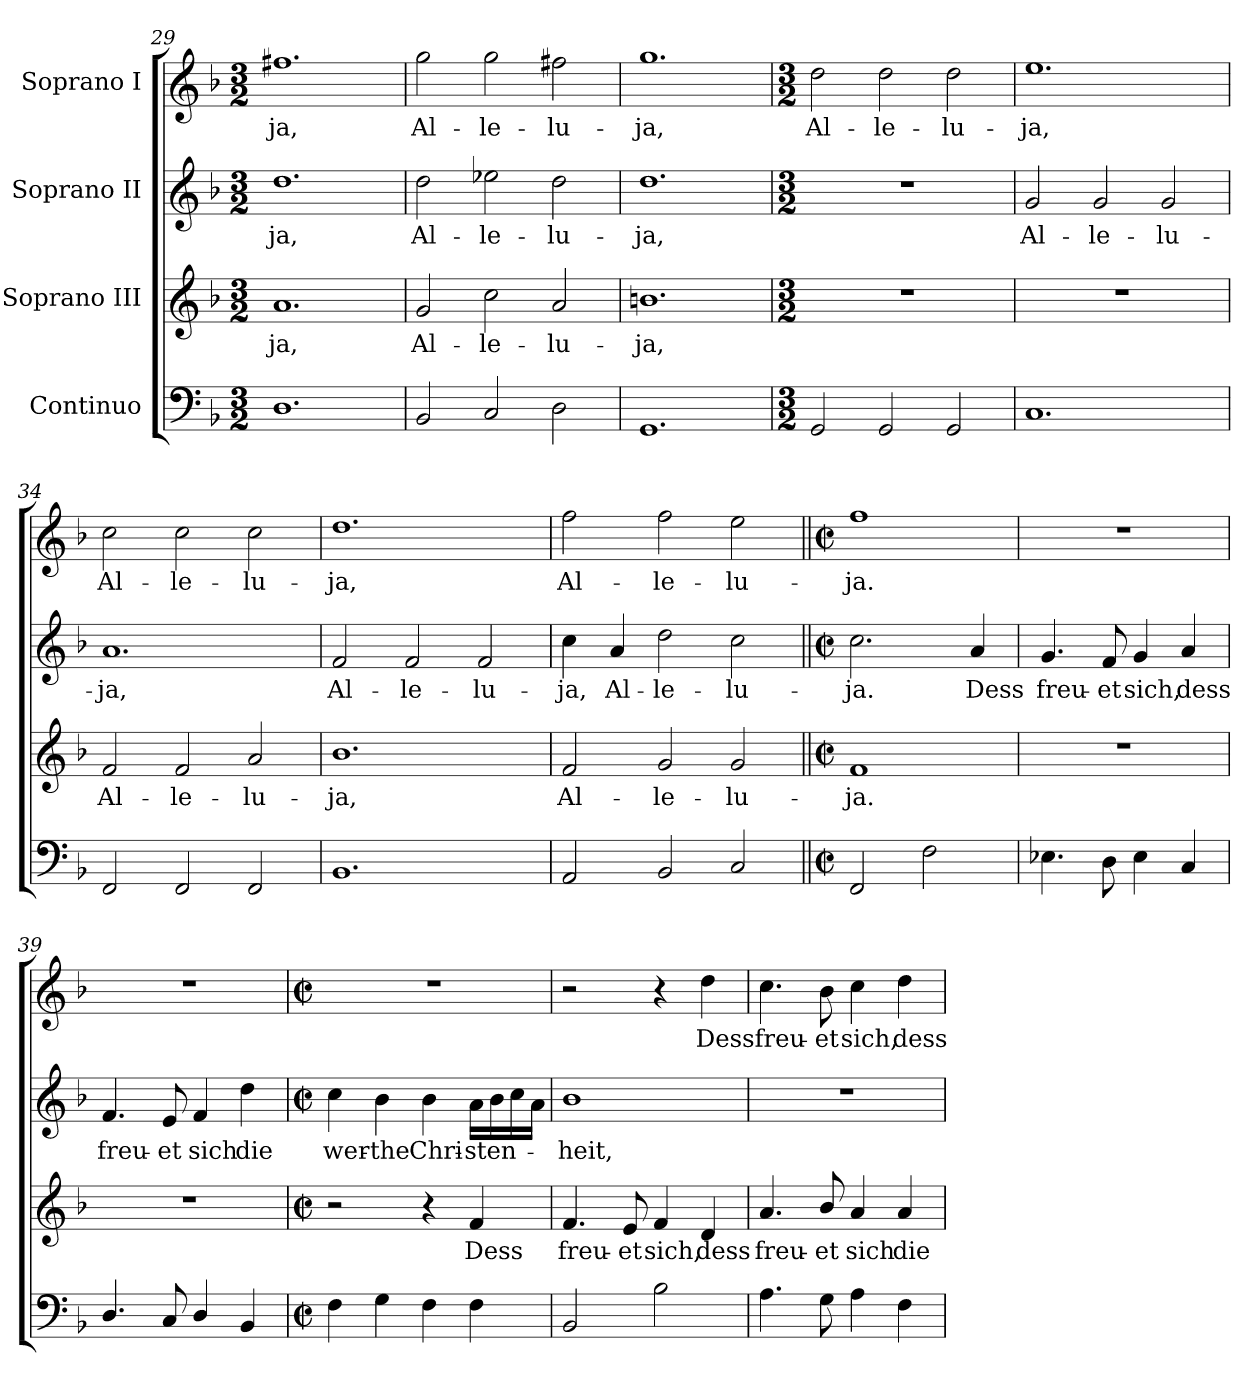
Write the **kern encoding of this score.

**kern	**kern	**text	**kern	**text	**kern	**text
*part4	*part3	*part3	*part2	*part2	*part1	*part1
*staff4	*staff3	*staff3	*staff2	*staff2	*staff1	*staff1
*I"Continuo	*I"Soprano III	*	*I"Soprano II	*	*I"Soprano I	*
*clefF4	*clefG2	*	*clefG2	*	*clefG2	*
*k[b-]	*k[b-]	*	*k[b-]	*	*k[b-]	*
*F:	*F:	*	*F:	*	*F:	*
*M3/2	*M3/2	*	*M3/2	*	*M3/2	*
=29	=29	=29	=29	=29	=29	=29
!	!	!LO:LY:b	!	!LO:LY:b	!	!LO:LY:b
1.D	1.a	-ja,	1.dd	-ja,	1.ff#X	-ja,
=30	=30	=30	=30	=30	=30	=30
!	!	!LO:LY:b	!	!LO:LY:b	!	!LO:LY:b
2BB-	2g	Al-	2dd	Al-	2gg	Al-
!	!	!LO:LY:b	!	!LO:LY:b	!	!LO:LY:b
2C	2cc	-le-	2ee-X	-le-	2gg	-le-
!	!	!LO:LY:b	!	!LO:LY:b	!	!LO:LY:b
2D	2a	-lu-	2dd	-lu-	2ff#X	-lu-
=31	=31	=31	=31	=31	=31	=31
!	!	!LO:LY:b	!	!LO:LY:b	!	!LO:LY:b
1.GG	1.bn	-ja,	1.dd	-ja,	1.gg	-ja,
!!LO:LB:g=z
=32	=32	=32	=32	=32	=32	=32
*M3/2	*M3/2	*	*M3/2	*	*M3/2	*
!	!LO:N:vis=1	!	!LO:N:vis=1	!	!	!LO:LY:b
2GG	1.r	.	1.r	.	2dd	Al-
!	!	!	!	!	!	!LO:LY:b
2GG	.	.	.	.	2dd	-le-
!	!	!	!	!	!	!LO:LY:b
2GG	.	.	.	.	2dd	-lu-
=33	=33	=33	=33	=33	=33	=33
!	!LO:N:vis=1	!	!	!LO:LY:b	!	!LO:LY:b
1.C	1.r	.	2g	Al-	1.ee	-ja,
!	!	!	!	!LO:LY:b	!	!
.	.	.	2g	-le-	.	.
!	!	!	!	!LO:LY:b	!	!
.	.	.	2g	-lu-	.	.
=34	=34	=34	=34	=34	=34	=34
!	!	!LO:LY:b	!	!LO:LY:b	!	!LO:LY:b
2FF	2f	Al-	1.a	-ja,	2cc	Al-
!	!	!LO:LY:b	!	!	!	!LO:LY:b
2FF	2f	-le-	.	.	2cc	-le-
!	!	!LO:LY:b	!	!	!	!LO:LY:b
2FF	2a	-lu-	.	.	2cc	-lu-
=35	=35	=35	=35	=35	=35	=35
!	!	!LO:LY:b	!	!LO:LY:b	!	!LO:LY:b
1.BB-	1.b-	-ja,	2f	Al-	1.dd	-ja,
!	!	!	!	!LO:LY:b	!	!
.	.	.	2f	-le-	.	.
!	!	!	!	!LO:LY:b	!	!
.	.	.	2f	-lu-	.	.
=36	=36	=36	=36	=36	=36	=36
!	!	!LO:LY:b	!	!LO:LY:b	!	!LO:LY:b
2AA	2f	Al-	4cc	-ja,	2ff	Al-
!	!	!	!	!LO:LY:b	!	!
.	.	.	4a	Al-	.	.
!	!	!LO:LY:b	!	!LO:LY:b	!	!LO:LY:b
2BB-	2g	-le-	2dd	-le-	2ff	-le-
!	!	!LO:LY:b	!	!LO:LY:b	!	!LO:LY:b
2C	2g	-lu-	2cc	-lu-	2ee	-lu-
=37||	=37||	=37||	=37||	=37||	=37||	=37||
*M2/2	*M2/2	*	*M2/2	*	*M2/2	*
*met(c|)	*met(c|)	*	*met(c|)	*	*met(c|)	*
!	!	!LO:LY:b	!	!LO:LY:b	!	!LO:LY:b
2FF	1f	-ja.	2.cc	-ja.	1ff	-ja.
2F	.	.	.	.	.	.
!	!	!	!	!LO:LY:b	!	!
.	.	.	4a	Dess	.	.
=38	=38	=38	=38	=38	=38	=38
!	!	!	!	!LO:LY:b	!	!
4.E-X	1r	.	4.g	freu-	1r	.
!	!	!	!	!LO:LY:b	!	!
8D	.	.	8f	-et	.	.
!	!	!	!	!LO:LY:b	!	!
4E-	.	.	4g	sich,	.	.
!	!	!	!	!LO:LY:b	!	!
4C	.	.	4a	dess	.	.
=39	=39	=39	=39	=39	=39	=39
!	!	!	!	!LO:LY:b	!	!
4.D/	1r	.	4.f	freu-	1r	.
!	!	!	!	!LO:LY:b	!	!
8C	.	.	8e	-et	.	.
!	!	!	!	!LO:LY:b	!	!
4D/	.	.	4f	sich	.	.
!	!	!	!	!LO:LY:b	!	!
4BB-	.	.	4dd	die	.	.
!!LO:LB:g=z
=40	=40	=40	=40	=40	=40	=40
*M2/2	*M2/2	*	*M2/2	*	*M2/2	*
*met(c|)	*met(c|)	*	*met(c|)	*	*met(c|)	*
!	!	!	!	!LO:LY:b	!	!
4F	2r	.	4cc	wer-	1r	.
!	!	!	!	!LO:LY:b	!	!
4G	.	.	4b-	-the	.	.
!	!	!	!	!LO:LY:b	!	!
4F	4r	.	4b-	Chri-	.	.
!	!	!LO:LY:b	!	!LO:LY:b	!	!
4F	4f	Dess	16aLL	-sten-	.	.
.	.	.	16b-	.	.	.
.	.	.	16cc	.	.	.
.	.	.	16aJJ	.	.	.
=41	=41	=41	=41	=41	=41	=41
!	!	!LO:LY:b	!	!LO:LY:b	!	!
2BB-	4.f	freu-	1b-	heit,	2r	.
!	!	!LO:LY:b	!	!	!	!
.	8e	-et	.	.	.	.
!	!	!LO:LY:b	!	!	!	!
2B-	4f	sich,	.	.	4r	.
!	!	!LO:LY:b	!	!	!	!LO:LY:b
.	4d	dess	.	.	4dd	Dess
=42	=42	=42	=42	=42	=42	=42
!	!	!LO:LY:b	!	!	!	!LO:LY:b
4.A	4.a	freu-	1r	.	4.cc	freu-
!	!	!LO:LY:b	!	!	!	!LO:LY:b
8G	8b-/	-et	.	.	8b-	-et
!	!	!LO:LY:b	!	!	!	!LO:LY:b
4A	4a	sich	.	.	4cc	sich,
!	!	!LO:LY:b	!	!	!	!LO:LY:b
4F	4a	die	.	.	4dd	dess
=	=	=	=	=	=	=
*-	*-	*-	*-	*-	*-	*-
